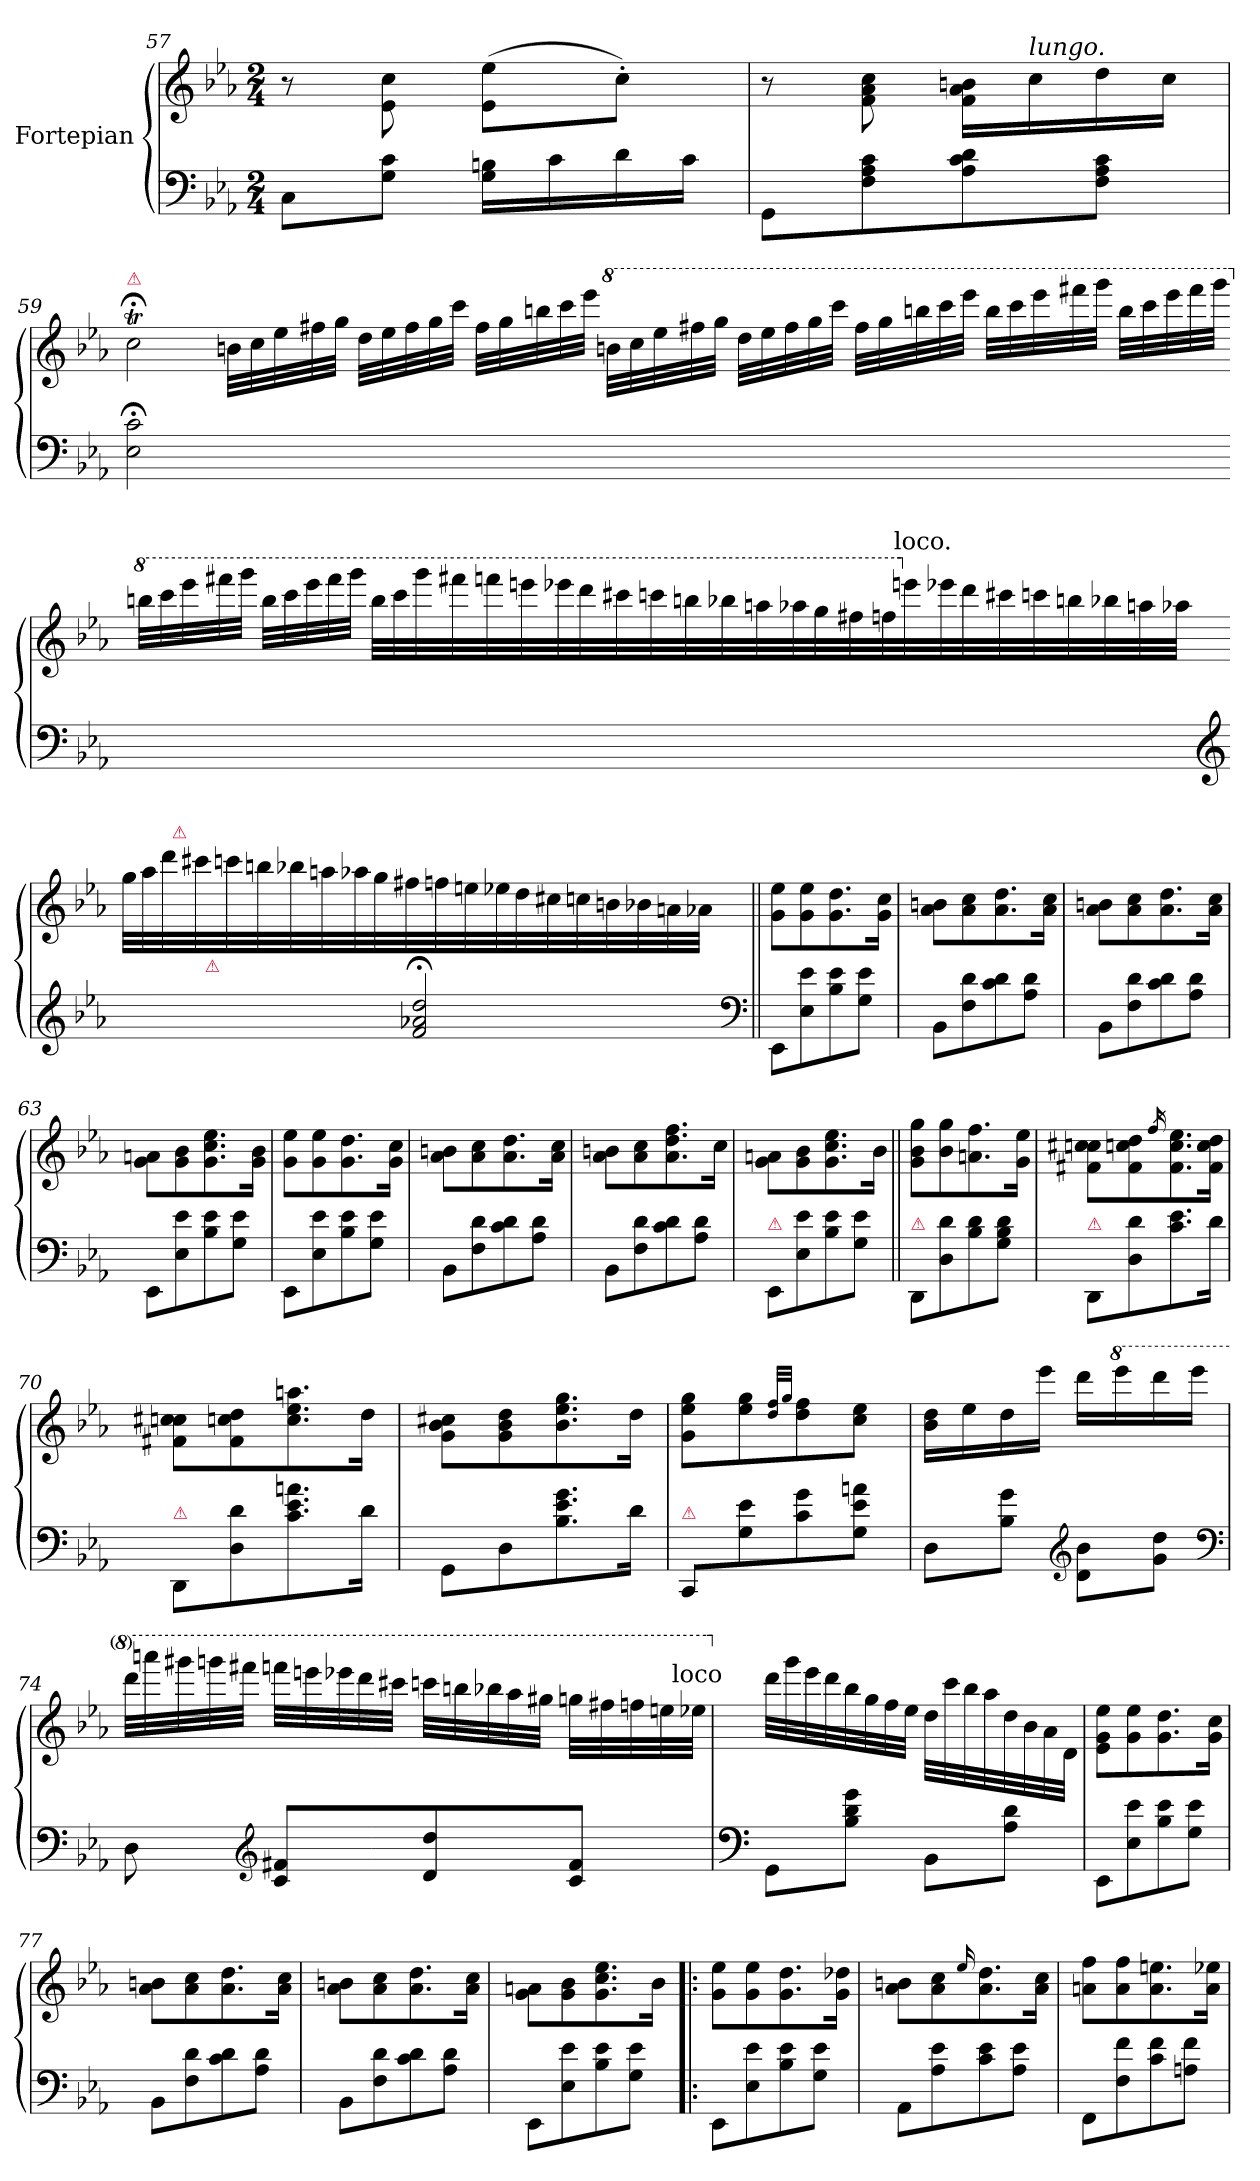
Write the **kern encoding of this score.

**kern	**kern
*part1	*part1
*staff2	*staff1
*I"Fortepian	*
*clefF4	*clefG2
*k[b-e-a-]	*k[b-e-a-]
*E-:	*E-:
*M2/4	*M2/4
=57	=57
8C\L	8r
8G\ 8c\J	8e-\ 8cc\
16G\ 16Bn\LL	(8e-\ 8ee-\L
16c\	.
16d\	8cc'\J)
16c\JJ	.
=58	=58
8GG\L	8r
8F\ 8A-\ 8c\	8f\ 8a-\ 8cc\
8A-\ 8c\ 8d\	16f\ 16a-\ 16bn\LL
!	!LO:TX:a:i:t=lungo.
.	16cc\
8F\ 8A-\ 8c\J	16dd\
.	16cc\JJ
=59	=59
!	!LO:TX:a:color=crimson:t=⚠
2E-;<\ 2c;<\	2ccT;<\
*	*Xtuplet
1ryy	40bn\LLL
.	40cc\
.	40ee-\
.	40ff#X\
.	40gg\JJJ
.	40dd\LLL
.	40ee-\
.	40ff#\
.	40gg\
.	40ccc\JJJ
.	40ff#\LLL
.	40gg\
.	40bbn\
.	40ccc\
.	40eee-\JJJ
*	*8va
.	40bbn\LLL
.	40ccc\
.	40eee-\
.	40fff#X\
.	40ggg\JJJ
.	40ddd\LLL
.	40eee-\
.	40fff#\
.	40ggg\
.	40cccc\JJJ
.	40fff#\LLL
.	40ggg\
.	40bbbn\
.	40cccc\
.	40eeee-\JJJ
.	40bbb\LLL
.	40cccc\
.	40eeee-\
.	40ffff#X\
.	40gggg\JJJ
.	40bbb\LLL
.	40cccc\
.	40eeee-\
.	40ffff#\
.	40gggg\JJJ
=-	=-
*	*X8va
*	*8va
4rEEyy	40bbbn\LLL
.	40cccc\
.	40eeee-\
.	40ffff#X\
.	40gggg\JJJ
.	40bbb\LLL
.	40cccc\
.	40eeee-\
.	40ffff#\
.	40gggg\JJJ
4ryy	52bbb\LLL
.	52cccc\
.	52gggg\
.	52ffff#X\
.	52ffffn\
.	52eeeen\
.	52eeee-X\
.	52dddd\
.	52cccc#X\
.	52ccccn\
.	52bbbn\
.	52bbb-X\
.	52aaan\
4ryy	52aaa-X\
.	52ggg\
.	52fff#X\
.	52fffn\
*	*X8va
!	!LO:TX:a:t=loco.
.	52eeen\
.	52eee-X\
.	52ddd\
.	52ccc#X\
.	52cccn\
.	52bbn\
.	52bb-X\
.	52aan\
.	52aa-X\JJJ
=-	=-
*clefG2	*
4ryy	42gg\LLL
.	42aa-\
.	42ddd\
!	!LO:TX:a:color=crimson:t=⚠
.	42ccc#X\
!	!LO:TX:b:color=crimson:t=⚠
.	42cccn\
.	42bbn\
.	42bb-X\
.	42aan\
.	42aa-X\
.	42gg\
.	42ff#X\
2f;</ 2a-X;</ 2dd;</	.
.	42ffn\
.	42een\
.	42ee-X\
.	42dd\
.	42cc#X\
.	42ccn\
.	42bn\
.	42b-X\
.	42an\
.	42a-X\JJJ
*clefF4	*
.	4ryy
=60||	=60||
8EE-\L	8g\ 8ee-\L
8E-\ 8e-\	8g\ 8ee-\
8B-\ 8e-\	8.g\ 8.dd\
8G\ 8e-\J	.
.	16g\ 16cc\Jk
=61	=61
8BB-\L	8a-\ 8bn\L
8F\ 8d\	8a-\ 8cc\
8c\ 8d\	8.a-\ 8.dd\
8A-\ 8d\J	.
.	16a-\ 16cc\Jk
=62	=62
8BB-\L	8a-\ 8bn\L
8F\ 8d\	8a-\ 8cc\
8c\ 8d\	8.a-\ 8.dd\
8A-\ 8d\J	.
.	16a-\ 16cc\Jk
=63	=63
8EE-\L	8g\ 8an\L
8E-\ 8e-\	8g\ 8b-\
8B-\ 8e-\	8.g\ 8.cc\ 8.ee-\
8G\ 8e-\J	.
.	16g\ 16b-\Jk
=64	=64
8EE-\L	8g\ 8ee-\L
8E-\ 8e-\	8g\ 8ee-\
8B-\ 8e-\	8.g\ 8.dd\
8G\ 8e-\J	.
.	16g\ 16cc\Jk
=65	=65
8BB-\L	8a-\ 8bn\L
8F\ 8d\	8a-\ 8cc\
8c\ 8d\	8.a-\ 8.dd\
8A-\ 8d\J	.
.	16a-\ 16cc\Jk
=66	=66
8BB-\L	8a-\ 8bn\L
8F\ 8d\	8a-\ 8cc\
8c\ 8d\	8.a-\ 8.dd\ 8.ff\
8A-\ 8d\J	.
.	16cc\Jk
=67	=67
!LO:TX:a:color=crimson:t=⚠	!
8EE-/L	8g\ 8an\L
8E-\ 8e-\	8g\ 8b-\
8B-\ 8e-\	8.g\ 8.cc\ 8.ee-\
8G\ 8e-\J	.
.	16b-\Jk
=68||	=68||
!LO:TX:a:color=crimson:t=⚠	!
8DD/L	8g\ 8b-\ 8gg\L
8D\ 8d\	8b-\ 8gg\
8B-\ 8d\	8.an\ 8.ff\
8G\ 8B-\ 8d\J	.
.	16g\ 16ee-\Jk
=69	=69
!LO:TX:a:color=crimson:t=⚠	!
8DD/L	8f#X\ 8ccn\ 8cc#X\L
8D\ 8d\	8f#\ 8ccn\ 8dd\
.	16qff/
8.c\ 8.e-\	8.f#\ 8.cc\ 8.ee-\
16d\Jk	16f#\ 16cc\ 16dd\Jk
=70	=70
!LO:TX:a:color=crimson:t=⚠	!
8DD/L	8f#X\ 8ccn\ 8cc#X\L
8D\ 8d\	8f#\ 8ccn\ 8dd\
8.c\ 8.e-\ 8.an\	8.cc\ 8.ee-\ 8.aan\
16d\Jk	16dd\Jk
=71	=71
8GG\L	8g\ 8b-\ 8cc#X\L
8D\	8g\ 8b-\ 8dd\
8.B-\ 8.e-\ 8.g\	8.b-\ 8.ee-\ 8.gg\
16d\Jk	16dd\Jk
=72	=72
!LO:TX:a:color=crimson:t=⚠	!
8CC/L	8g\ 8ee-\ 8gg\L
8G\ 8e-\	8ee-\ 8gg\
.	32qqdd/ 32qqff/LLL
.	32qqgg/JJJ
8c\ 8g\	8dd\ 8ff\
8G\ 8e-\ 8an\J	8cc\ 8ee-\J
=73	=73
8D\L	16b-\ 16dd\LL
.	16ee-\
8B-\ 8g\J	16dd\
.	16eee-\JJ
*clefG2	*
8d\ 8b-\L	16ddd\LL
*	*8va
.	16eeee-\
8g\ 8dd\J	16dddd\
.	16eeee-\JJ
*clefF4	*
=74	=74
8D\	40dddd\LLL
.	40aaaan\
.	40gggg#X\
.	40ggggn\
.	40ffff#X\JJJ
*clefG2	*
8c/ 8f#X/L	40ffffn\LLL
.	40eeeen\
.	40eeee-X\
.	40dddd\
.	40cccc#X\JJJ
8d/ 8dd/	40ccccn\LLL
.	40bbbn\
.	40bbb-X\
.	40aaa-\
.	40ggg#X\JJJ
8c/ 8f#/J	40gggn\LLL
.	40fff#X\
.	40fffn\
.	40eeen\
!	!LO:TX:a:t=loco
.	40eee-X\JJJ
=75	=75
*clefF4	*
*	*X8va
8GG\L	32ddd\LLL
.	32ggg\
.	32eee-\
.	32ddd\
8B-\ 8d\ 8g\J	32bb-\
.	32gg\
.	32ff\
.	32ee-\JJJ
8BB-\L	32dd\LLL
.	32ccc\
.	32bb-\
.	32aa-\
8A-\ 8d\J	32dd\
.	32b-\
.	32a-\
.	32d\JJJ
=76	=76
8EE-\L	8e-\ 8g\ 8ee-\L
8E-\ 8e-\	8g\ 8ee-\
8B-\ 8e-\	8.g\ 8.dd\
8G\ 8e-\J	.
.	16g\ 16cc\Jk
=77	=77
8BB-\L	8a-\ 8bn\L
8F\ 8d\	8a-\ 8cc\
8c\ 8d\	8.a-\ 8.dd\
8A-\ 8d\J	.
.	16a-\ 16cc\Jk
=78	=78
8BB-\L	8a-\ 8bn\L
8F\ 8d\	8a-\ 8cc\
8c\ 8d\	8.a-\ 8.dd\
8A-\ 8d\J	.
.	16a-\ 16cc\Jk
=79	=79
8EE-\L	8g\ 8an\L
8E-\ 8e-\	8g\ 8b-\
8B-\ 8e-\	8.g\ 8.cc\ 8.ee-\
8G\ 8e-\J	.
.	16b-\Jk
=80!|:	=80!|:
8EE-\L	8g\ 8ee-\L
8E-\ 8e-\	8g\ 8ee-\
8B-\ 8e-\	8.g\ 8.dd\
8G\ 8e-\J	.
.	16g\ 16dd-X\Jk
=81	=81
8AA-\L	8a-\ 8bn\L
8A-\ 8e-\	8a-\ 8cc\
.	16qqee-/
8c\ 8e-\	8.a-\ 8.dd\
8A-\ 8e-\J	.
.	16a-\ 16cc\Jk
=82	=82
8FF\L	8an\ 8ff\L
8F\ 8f\	8a\ 8ff\
8c\ 8f\	8.a\ 8.een\
8An\ 8f\J	.
.	16a\ 16ee-X\Jk
=	=
*-	*-
